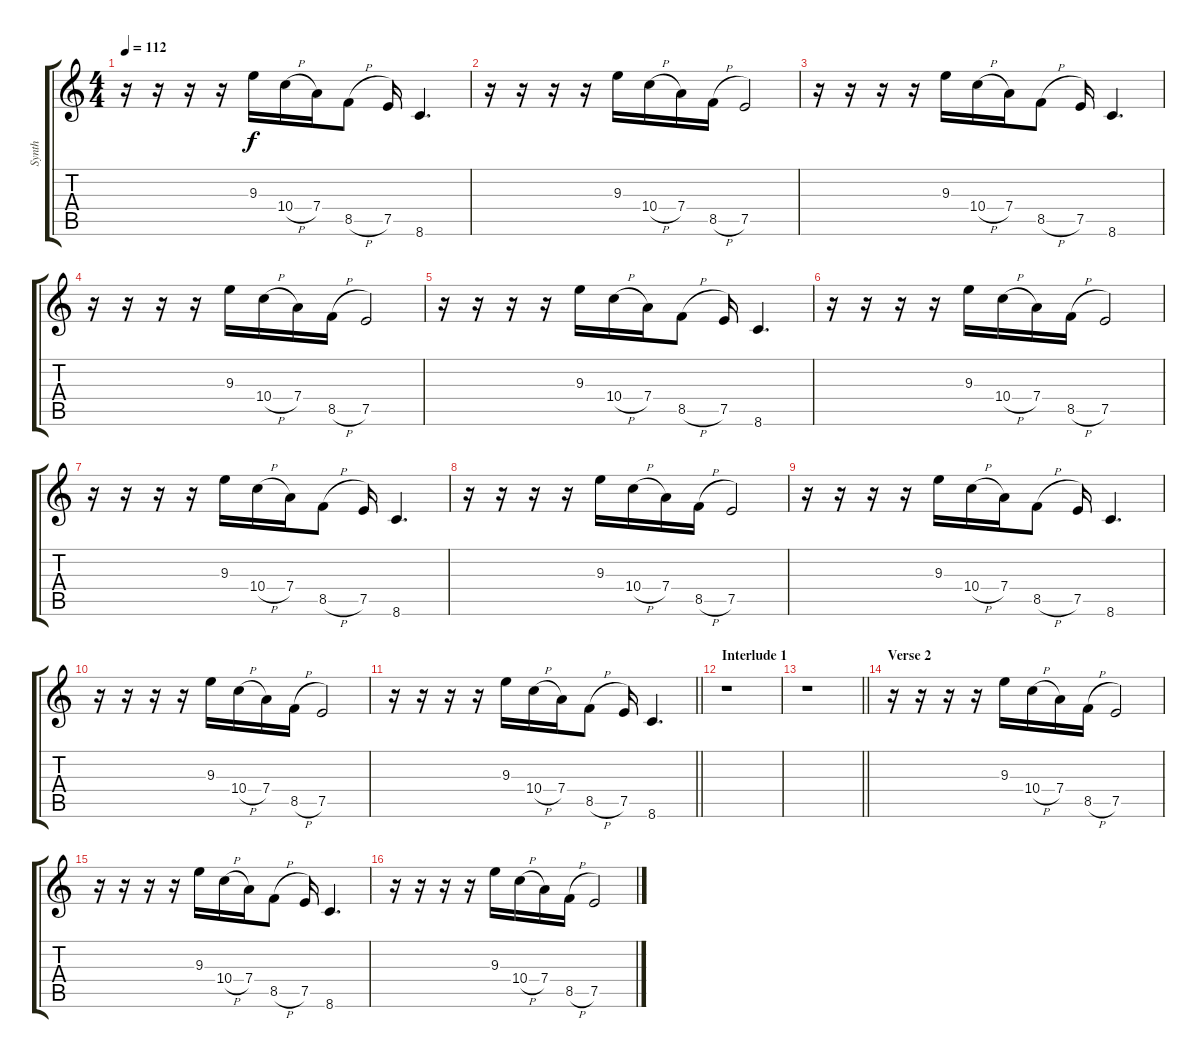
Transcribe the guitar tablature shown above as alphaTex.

\track ("Synth" "Synth") {instrument synthbass1}
\staff {score tabs}
\tuning (E4 B3 G3 D3 A2 E2) {hide}
\ts (4 4)
\tempo 112
\clef g2
\ks c
r.16{dy f} r.16 r.16 r.16 9.3.16 10.4{h}.16 7.4.16 8.5{h}.8 7.5.16 8.6.4{d} |
r.16 r.16 r.16 r.16 9.3.16 10.4{h}.16 7.4.16 8.5{h}.16 7.5.2 |
r.16 r.16 r.16 r.16 9.3.16 10.4{h}.16 7.4.16 8.5{h}.8 7.5.16 8.6.4{d} |
r.16 r.16 r.16 r.16 9.3.16 10.4{h}.16 7.4.16 8.5{h}.16 7.5.2 |
r.16 r.16 r.16 r.16 9.3.16 10.4{h}.16 7.4.16 8.5{h}.8 7.5.16 8.6.4{d} |
r.16 r.16 r.16 r.16 9.3.16 10.4{h}.16 7.4.16 8.5{h}.16 7.5.2 |
r.16 r.16 r.16 r.16 9.3.16 10.4{h}.16 7.4.16 8.5{h}.8 7.5.16 8.6.4{d} |
r.16 r.16 r.16 r.16 9.3.16 10.4{h}.16 7.4.16 8.5{h}.16 7.5.2 |
r.16 r.16 r.16 r.16 9.3.16 10.4{h}.16 7.4.16 8.5{h}.8 7.5.16 8.6.4{d} |
r.16 r.16 r.16 r.16 9.3.16 10.4{h}.16 7.4.16 8.5{h}.16 7.5.2 |
\barLineRight lightlight
r.16 r.16 r.16 r.16 9.3.16 10.4{h}.16 7.4.16 8.5{h}.8 7.5.16 8.6.4{d} |
\section ("" "Interlude 1")
r.1 |
\barLineRight lightlight
r.1 |
\section ("" "Verse 2")
r.16 r.16 r.16 r.16 9.3.16 10.4{h}.16 7.4.16 8.5{h}.16 7.5.2 |
r.16 r.16 r.16 r.16 9.3.16 10.4{h}.16 7.4.16 8.5{h}.8 7.5.16 8.6.4{d} |
r.16 r.16 r.16 r.16 9.3.16 10.4{h}.16 7.4.16 8.5{h}.16 7.5.2
